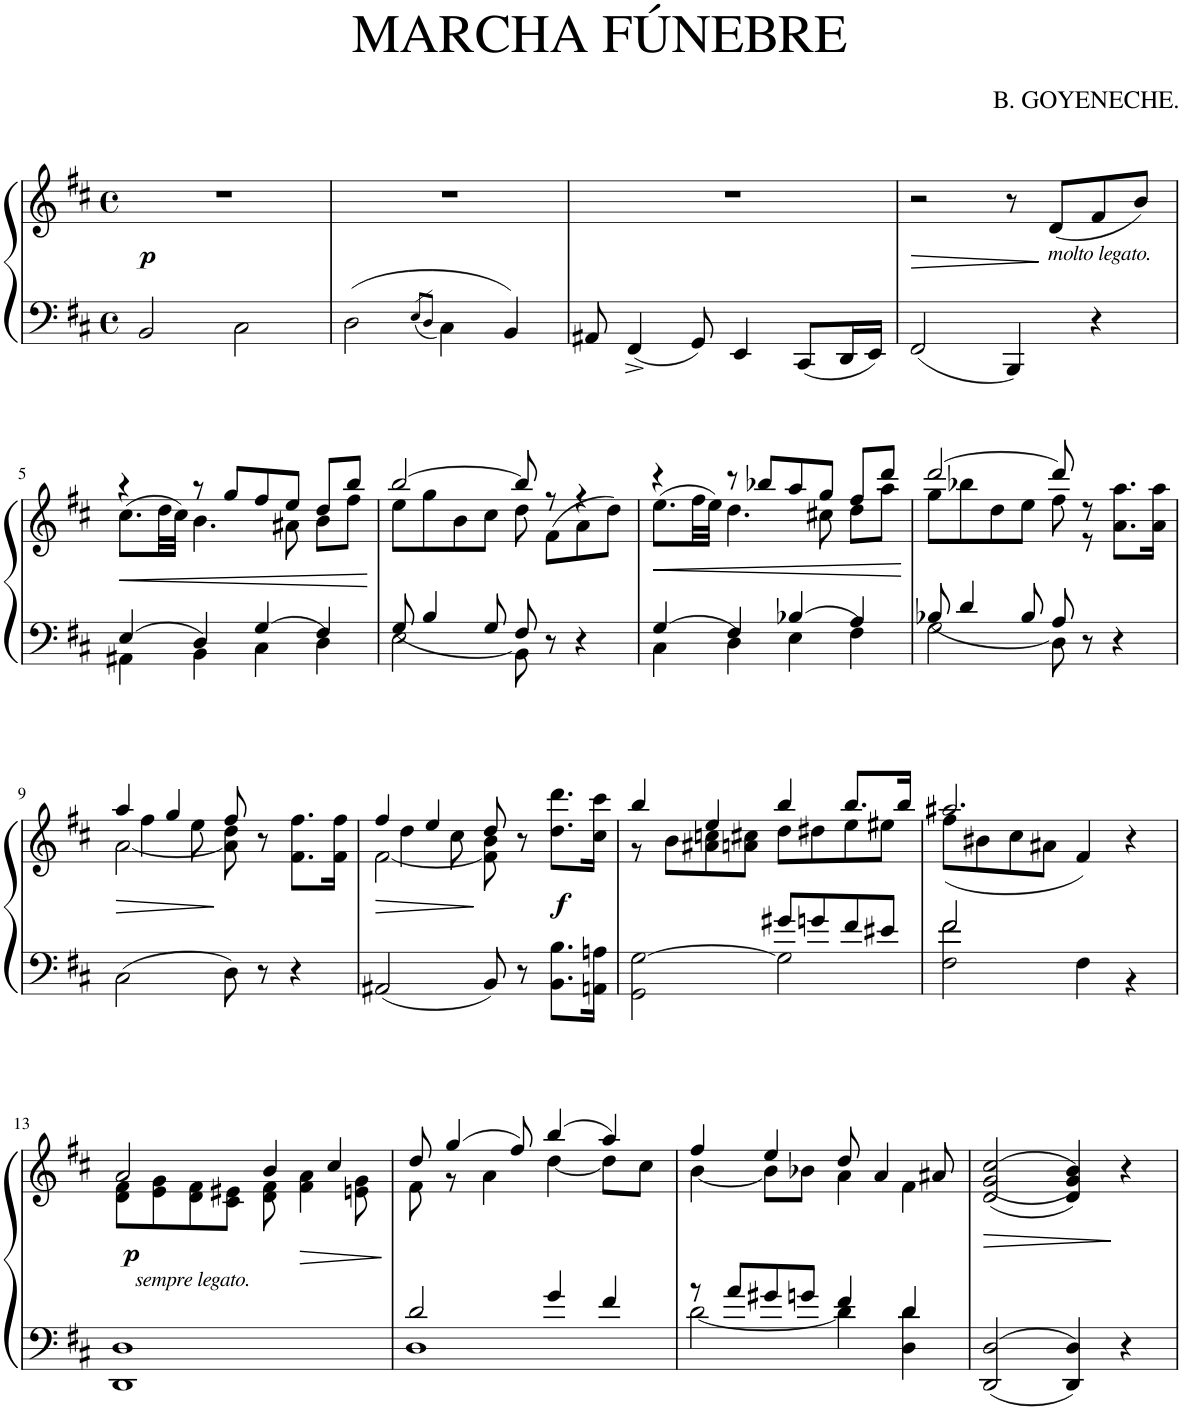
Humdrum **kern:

**kern	**kern	**dynam
*part1	*part1	*part1
*staff2	*staff1	*staff1/2
*I"Piano	*	*
*I'Pno.	*	*
*clefF4	*clefG2	*
*k[f#c#]	*k[f#c#]	*
*M4/4	*M4/4	*
*met(c)	*met(c)	*
=1	=1	=1
!	!	!LO:DY:b
2BB/	1r	p
2C#\	.	.
=2	=2	=2
2D\	1r	.
8qE/L	.	.
8qD/J	.	.
4C#\	.	.
4BB/	.	.
=3	=3	=3
8AA#X/	1r	.
4FF#^/	.	.
8GG/	.	.
4EE/	.	.
8CC#/L	.	.
16DD/L	.	.
16EE/JJ	.	.
=4	=4	=4
!	!	!LO:HP:b
2FF#/	2r	>
!LO:TX:a:i:t=molto legato.	!	!
4BBB/	8r	.
.	(8d/L	]
4r	8f#/	.
.	8b/J)	.
!!LO:LB:g=z
=5	=5	=5
*^	*	*
!	!	!	!LO:HP:b
*	*	*^	*
4E/	4AA#X\	4r	(>8.cc#\L	<
.	.	.	32dd\LL	.
.	.	.	32cc#\JJJ)	.
4D/	4BB\	8r	4.b\	.
.	.	8gg/L	.	.
4G/	4C#\	8ff#/	.	.
.	.	8ee/J	8a#X\	.
4F#/	4D\	8dd/L	8b\L	.
.	.	8bb/J	8ff#\J	.
*v	*v	*	*	*
*	*v	*v	*
.	.	[
=6	=6	=6
*^	*^	*
8G/	2E\	[2bb/	8ee\L	.
4B/	.	.	8gg\	.
.	.	.	8b\	.
8G/	.	.	8cc#\J	.
8F#/	8BB\	8bb/]	8dd\	.
8r	4.ryy	8r	(>8f#\L	.
4r	.	4r	8a\	.
.	.	.	8dd\J)	.
=7	=7	=7	=7	=7
!	!	!	!	!LO:HP:b
4G/	4C#\	4r	(>8.ee\L	<
.	.	.	32ff#\LL	.
.	.	.	32ee\JJJ)	.
4F#/	4D\	8r	4.dd\	.
.	.	8bb-X/L	.	.
4B-X/	4E\	8aa/	.	.
.	.	8gg/J	8cc#X\	.
4A/	4F#\	8ff#/L	8dd\L	.
.	.	8ddd/J	8aa\J	.
*v	*v	*	*	*
*	*v	*v	*
.	.	[
=8	=8	=8
*^	*^	*
8B-X/	2G\	[2ddd/	8gg\L	.
4d/	.	.	8bb-X\	.
.	.	.	8dd\	.
8B-/	.	.	8ee\J	.
8A/	8D\	8ddd/]	8ff#\	.
8r	4.ryy	8r	8r	.
4r	.	8.a\ 8.aa\L	4ryy	.
.	.	16a\ 16aa\Jk	.	.
*v	*v	*	*	*
*	*v	*v	*
!!LO:LB:g=z
=9	=9	=9
!	!	!LO:HP:b
*	*^	*
*	*	*^	*
2C#\	4aa/	8ryy	[2a\	>
.	.	4ff#\	.	.
.	4gg/	.	.	.
.	.	8ee\	.	.
8D\	8ff#/	2ryy	8a\] 8dd\	]
8r	8r	.	4.ryy	.
4r	8.f#\ 8.ff#\L	.	.	.
.	16f#\ 16ff#\Jk	.	.	.
=10	=10	=10	=10	=10
!	!	!	!	!LO:HP:b
2AA#X/	4ff#/	8ryy	[2f#\	>
.	.	4dd\	.	.
.	4ee/	.	.	.
.	.	8cc#\	.	.
8BB/	8dd/	2ryy	8f#\] 8b\	]
8r	8r	.	4.ryy	.
!	!	!	!	!LO:DY:b
8.BB\ 8.B\L	8.dd\ 8.ddd\L	.	.	f
16AAn\ 16An\Jk	16cc#\ 16ccc#\Jk	.	.	.
*	*	*v	*v	*
=11	=11	=11	=11
*^	*	*	*
2ryy	2GG\ [>2G\	4bb/	8r	.
.	.	.	8b\L	.
.	.	4ee/	8a#X\ 8ccn\	.
.	.	.	8an\ 8cc#X\J	.
8g#X/L	2G\]	4bb/	8dd\L	.
8gn/	.	.	8dd#X\	.
8f#/	.	8.bb/L	8ee\	.
8e#X/J	.	.	8ee#X\J	.
.	.	16bb/Jk	.	.
=12	=12	=12	=12	=12
2f#/	2F#\ 2f#\	2.aa#X/	(8ff#\L	.
.	.	.	8b#X\	.
.	.	.	8cc#\	.
.	.	.	8a#X\J	.
2ryy	4F#\	.	4f#/)	.
.	4r	4r	4ryy	.
!!LO:LB:g=z	!!
=13	=13	=13	=13	=13
!LO:TX:a:i:t=sempre legato.	!	!	!	!
!	!	!	!	!LO:DY:b
*v	*v	*	*	*
1DD 1D	2a/	8d\ 8f#\L	p
.	.	8e\ 8g\	.
.	.	8d\ 8f#\	.
.	.	8c#\ 8e#X\J	.
.	4b/	8d\ 8f#\	.
!	!	!	!LO:HP:b
.	.	4f#\ 4a\	>
.	4cc#/	.	.
.	.	8en\ 8g\	.
=14	=14	=14	=14
*^	*	*	*
2d/	1D	8dd/	8f#\	.
.	.	(4gg/	8r	.
.	.	.	4a\	.
.	.	8ff#/)	.	.
4g/	.	(4bb/	[4dd\	.
4f#/	.	4aa/)	8dd\L]	.
.	.	.	8cc#\J	.
=15	=15	=15	=15	=15
8r	[2d\	4ff#/	[4b\	.
8a/L	.	.	.	.
8g#X/	.	4ee/	8b\L]	.
8gn/J	.	.	8b-X\J	.
4f#/	4d\]	8dd/	4a\	.
.	.	4a/	.	.
4d/	4D\ 4d\	.	4f#\	.
.	.	8a#X/	.	.
*v	*v	*	*	*
*	*v	*v	*
=16	=16	=16
2DD/ 2D/	(>((2d/ 2g/ 2cc#/	.
4DD/ 4D/	4d/ 4g/ 4b/)))	.
4r	4r	]
=	=	=
*-	*-	*-
